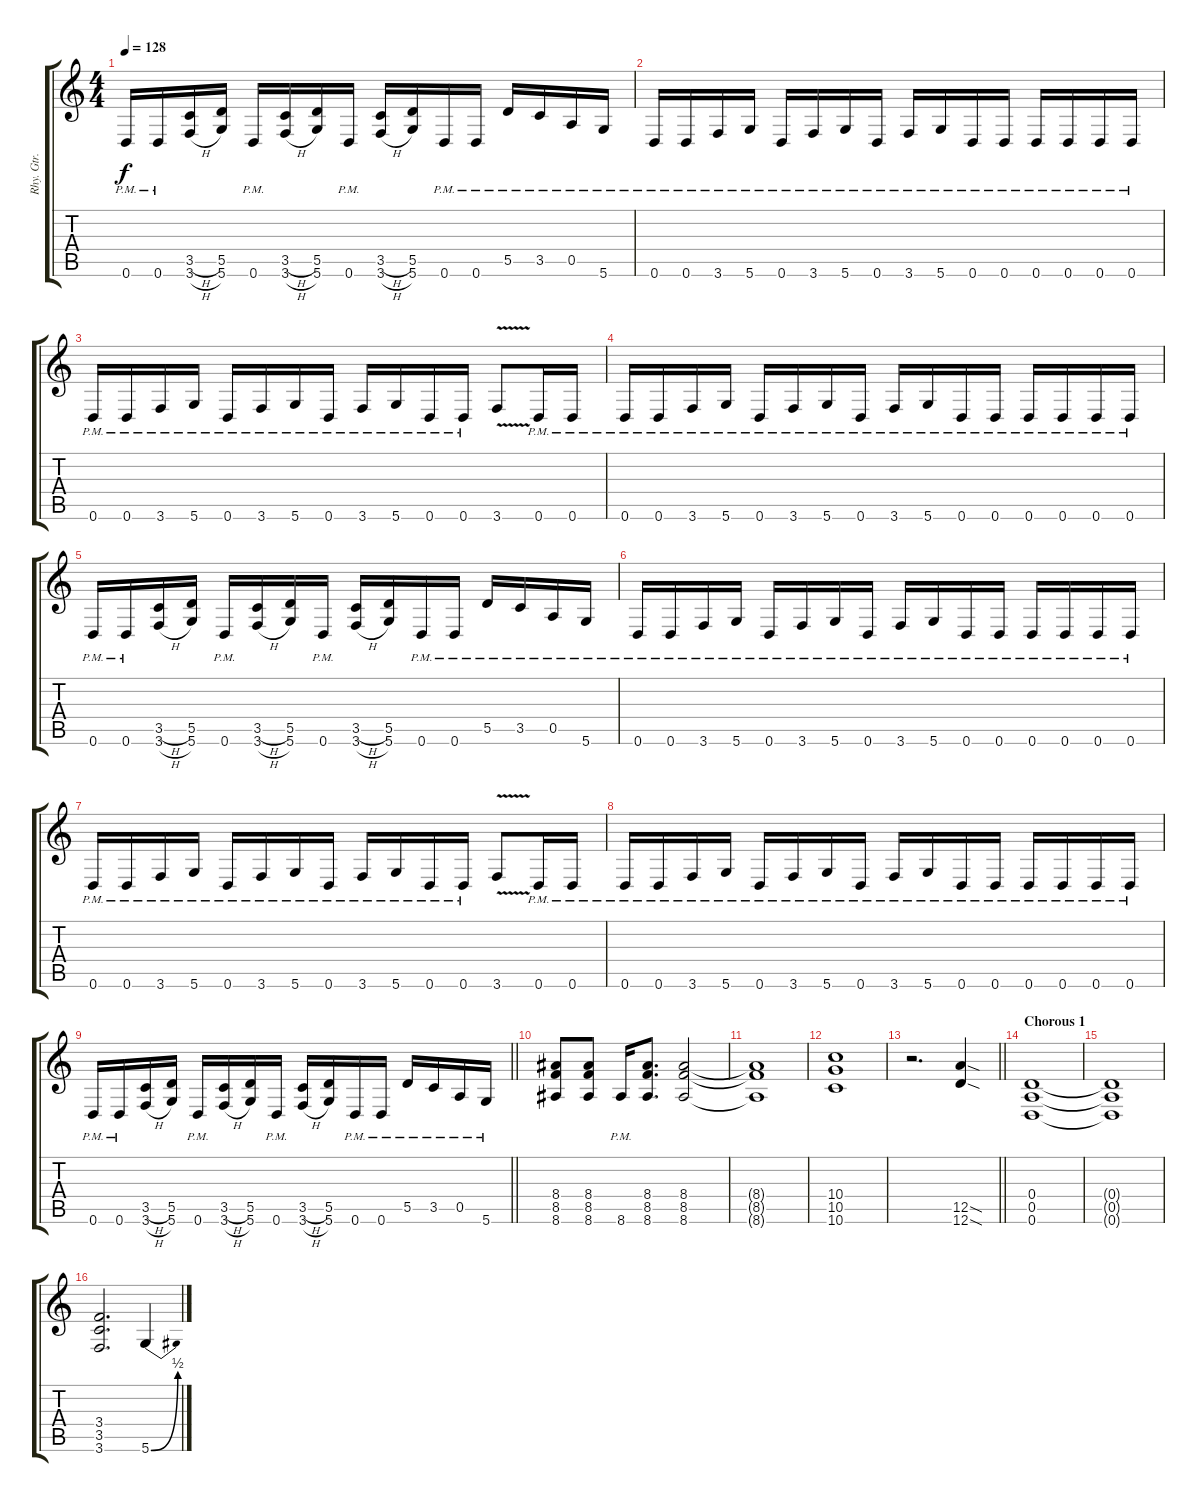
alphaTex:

\track ("Rhy. Gtr. 1" "Rhy. Gtr. ") {instrument distortionguitar}
\staff {score tabs}
\tuning (E4 B3 G3 D3 A2 D2) {hide}
\ts (4 4)
\tempo 128
\clef g2
\ks c
0.6{pm}.16{dy f} 0.6{pm}.16 (3.5{h} 3.6{h}).16 (5.5 5.6).16 0.6{pm}.16 (3.5{h} 3.6{h}).16 (5.5 5.6).16 0.6{pm}.16 (3.5{h} 3.6{h}).16 (5.5 5.6).16 0.6{pm}.16 0.6{pm}.16 5.5{pm}.16 3.5{pm}.16 0.5{pm}.16 5.6{pm}.16 |
0.6{pm}.16 0.6{pm}.16 3.6{pm}.16 5.6{pm}.16 0.6{pm}.16 3.6{pm}.16 5.6{pm}.16 0.6{pm}.16 3.6{pm}.16 5.6{pm}.16 0.6{pm}.16 0.6{pm}.16 0.6{pm}.16 0.6{pm}.16 0.6{pm}.16 0.6{pm}.16 |
0.6{pm}.16 0.6{pm}.16 3.6{pm}.16 5.6{pm}.16 0.6{pm}.16 3.6{pm}.16 5.6{pm}.16 0.6{pm}.16 3.6{pm}.16 5.6{pm}.16 0.6{pm}.16 0.6{pm}.16 3.6{v}.8 0.6{pm}.16 0.6{pm}.16 |
0.6{pm}.16 0.6{pm}.16 3.6{pm}.16 5.6{pm}.16 0.6{pm}.16 3.6{pm}.16 5.6{pm}.16 0.6{pm}.16 3.6{pm}.16 5.6{pm}.16 0.6{pm}.16 0.6{pm}.16 0.6{pm}.16 0.6{pm}.16 0.6{pm}.16 0.6{pm}.16 |
0.6{pm}.16 0.6{pm}.16 (3.5{h} 3.6{h}).16 (5.5 5.6).16 0.6{pm}.16 (3.5{h} 3.6{h}).16 (5.5 5.6).16 0.6{pm}.16 (3.5{h} 3.6{h}).16 (5.5 5.6).16 0.6{pm}.16 0.6{pm}.16 5.5{pm}.16 3.5{pm}.16 0.5{pm}.16 5.6{pm}.16 |
0.6{pm}.16 0.6{pm}.16 3.6{pm}.16 5.6{pm}.16 0.6{pm}.16 3.6{pm}.16 5.6{pm}.16 0.6{pm}.16 3.6{pm}.16 5.6{pm}.16 0.6{pm}.16 0.6{pm}.16 0.6{pm}.16 0.6{pm}.16 0.6{pm}.16 0.6{pm}.16 |
0.6{pm}.16 0.6{pm}.16 3.6{pm}.16 5.6{pm}.16 0.6{pm}.16 3.6{pm}.16 5.6{pm}.16 0.6{pm}.16 3.6{pm}.16 5.6{pm}.16 0.6{pm}.16 0.6{pm}.16 3.6{v}.8 0.6{pm}.16 0.6{pm}.16 |
0.6{pm}.16 0.6{pm}.16 3.6{pm}.16 5.6{pm}.16 0.6{pm}.16 3.6{pm}.16 5.6{pm}.16 0.6{pm}.16 3.6{pm}.16 5.6{pm}.16 0.6{pm}.16 0.6{pm}.16 0.6{pm}.16 0.6{pm}.16 0.6{pm}.16 0.6{pm}.16 |
\barLineRight lightlight
0.6{pm}.16 0.6{pm}.16 (3.5{h} 3.6{h}).16 (5.5 5.6).16 0.6{pm}.16 (3.5{h} 3.6{h}).16 (5.5 5.6).16 0.6{pm}.16 (3.5{h} 3.6{h}).16 (5.5 5.6).16 0.6{pm}.16 0.6{pm}.16 5.5{pm}.16 3.5{pm}.16 0.5{pm}.16 5.6{pm}.16 |
\section ("" "")
(8.4 8.5 8.6).8 (8.4 8.5 8.6).8 8.6{pm}.16 (8.4 8.5 8.6).8{d} (8.4 8.5 8.6).2 |
(8.4{t} 8.5{t} 8.6{t}).1 |
(10.4 10.5 10.6).1 |
\barLineRight lightlight
r.2{d} (12.5{sod} 12.6{sod}).4 |
\section ("" "Chorous 1")
(0.4 0.5 0.6).1 |
(0.4{t} 0.5{t} 0.6{t}).1 |
(3.4 3.5 3.6).2{d} 5.6{be (bend 0 0 60 2)}.4
